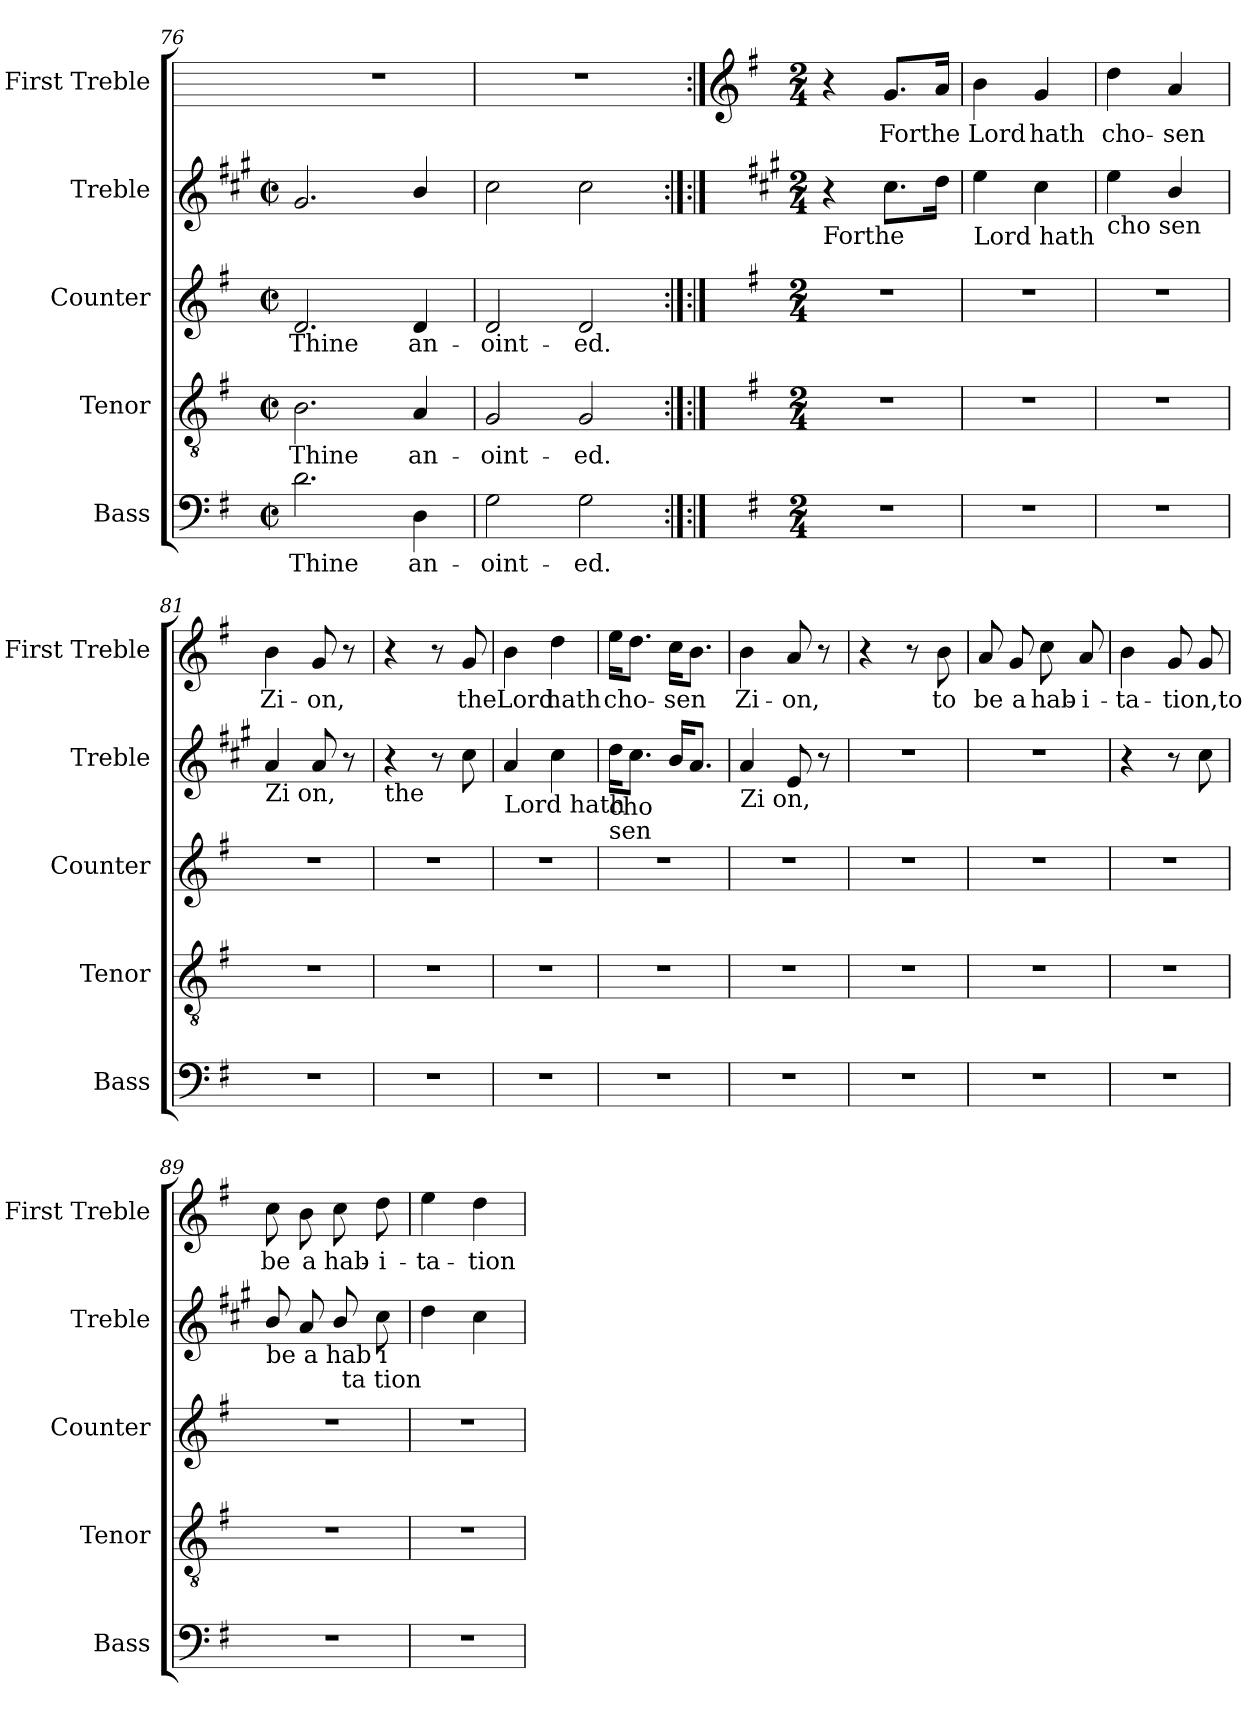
**kern	**text	**kern	**text	**kern	**text	**kern	**kern	**text
*part5	*part5	*part4	*part4	*part3	*part3	*part2	*part1	*part1
*staff5	*staff5	*staff4	*staff4	*staff3	*staff3	*staff2	*staff1	*staff1
*I"Bass	*	*I"Tenor	*	*I"Counter	*	*I"Treble	*I"First  Treble	*
*I'Bass	*	*I'Tenor	*	*I'Counter	*	*I'Treble	*I'First  Treble	*
*clefF4	*	*clefGv2	*	*clefG2	*	*clefG2	*	*
*	*	*	*	*	*	*ITrd1c2	*	*
*k[f#]	*	*k[f#]	*	*k[f#]	*	*k[f#]	*	*
*G:	*	*G:	*	*G:	*	*G:	*	*
*M2/2	*	*M2/2	*	*M2/2	*	*M2/2	*	*
*met(c|)	*	*met(c|)	*	*met(c|)	*	*met(c|)	*	*
=76	=76	=76	=76	=76	=76	=76	=76	=76
!	!LO:LY:a:cj	!	!LO:LY:a:cj	!	!LO:LY:b:cj	!	!	!
2.d\	Thine	2.B\	Thine	2.d/	Thine	2.f#/	1r	.
!	!LO:LY:a:cj	!	!LO:LY:a:cj	!	!LO:LY:b:cj	!	!	!
4D\	an-	4A/	an-	4d/	an-	4a/	.	.
=77	=77	=77	=77	=77	=77	=77	=77	=77
!	!LO:LY:a:cj	!	!LO:LY:a:cj	!	!LO:LY:b:cj	!	!	!
2G\	-oint-	2G/	-oint-	2d/	-oint-	2b\	1r	.
!	!LO:LY:a:cj	!	!LO:LY:a:cj	!	!LO:LY:b:cj	!	!	!
2G\	-ed.	2G/	-ed.	2d/	-ed.	2b\	.	.
!!LO:PB:g=z
=78:|!	=78	=78:|!	=78	=78:|!	=78	=78:|!	=78	=78
*	*	*	*	*	*	*	*clefG2	*
*	*	*	*	*	*	*	*k[f#]	*
*	*	*	*	*	*	*	*G:	*
*M2/4	*	*M2/4	*	*M2/4	*	*M2/4	*M2/4	*
2r	.	2r	.	2r	.	4r	4r	.
!	!	!	!	!	!	!	!	!LO:LY:b
.	.	.	.	.	.	8.b\L	8.g/L	Forthe
.	.	.	.	.	.	16cc\J	16a/J	.
!	!	!	!	!	!	!LO:TX:b:t=Forthe	!	!
=79	=79	=79	=79	=79	=79	=79	=79	=79
!	!	!	!	!	!	!	!	!LO:LY:b:cj
2r	.	2r	.	2r	.	4dd\	4b\	Lord
!	!	!	!	!	!	!	!	!LO:LY:b:cj
.	.	.	.	.	.	4b\	4g/	hath
!	!	!	!	!	!	!LO:TX:b:t=Lord hath	!	!
=80	=80	=80	=80	=80	=80	=80	=80	=80
!	!	!	!	!	!	!	!	!LO:LY:b:cj
2r	.	2r	.	2r	.	4dd\	4dd\	cho-
!	!	!	!	!	!	!	!	!LO:LY:b:cj
.	.	.	.	.	.	4a/	4a/	-sen
!	!	!	!	!	!	!LO:TX:b:t=cho sen	!	!
=81	=81	=81	=81	=81	=81	=81	=81	=81
!	!	!	!	!	!	!	!	!LO:LY:b:cj
2r	.	2r	.	2r	.	4g/	4b\	Zi-
!	!	!	!	!	!	!	!	!LO:LY:b:cj
.	.	.	.	.	.	8g/	8g/	-on,
.	.	.	.	.	.	8r	8r	.
!	!	!	!	!	!	!LO:TX:b:t=Zi on,	!	!
=82	=82	=82	=82	=82	=82	=82	=82	=82
2r	.	2r	.	2r	.	4r	4r	.
.	.	.	.	.	.	8r	8r	.
!	!	!	!	!	!	!	!	!LO:LY:b:cj
.	.	.	.	.	.	8b\	8g/	the
!	!	!	!	!	!	!LO:TX:b:t=the	!	!
=83	=83	=83	=83	=83	=83	=83	=83	=83
!	!	!	!	!	!	!	!	!LO:LY:b:cj
2r	.	2r	.	2r	.	4g/	4b\	Lord
!	!	!	!	!	!	!	!	!LO:LY:b:cj
.	.	.	.	.	.	4b\	4dd\	hath
!	!	!	!	!	!	!LO:TX:b:t=Lord hath	!	!
=84	=84	=84	=84	=84	=84	=84	=84	=84
!	!	!	!	!	!	!	!	!LO:LY:b
2r	.	2r	.	2r	.	16cc\L	16ee\L	cho-
.	.	.	.	.	.	8.b\J	8.dd\J	.
!	!	!	!	!	!	!	!	!LO:LY:b:cj
.	.	.	.	.	.	16a/L	16cc\L	-sen
.	.	.	.	.	.	8.g/J	8.b\J	.
!	!	!	!	!	!	!LO:TX:b:t=cho	!	!
!	!	!	!	!	!	!LO:TX:b:t=sen	!	!
=85	=85	=85	=85	=85	=85	=85	=85	=85
!	!	!	!	!	!	!	!	!LO:LY:b:cj
2r	.	2r	.	2r	.	4g/	4b\	Zi-
!	!	!	!	!	!	!	!	!LO:LY:b:cj
.	.	.	.	.	.	8d/	8a/	-on,
.	.	.	.	.	.	8r	8r	.
!	!	!	!	!	!	!LO:TX:b:t=Zi on,	!	!
=86	=86	=86	=86	=86	=86	=86	=86	=86
2r	.	2r	.	2r	.	2r	4r	.
.	.	.	.	.	.	.	8r	.
!	!	!	!	!	!	!	!	!LO:LY:b:cj
.	.	.	.	.	.	.	8b\	to
!!LO:LB:g=z
=87	=87	=87	=87	=87	=87	=87	=87	=87
!	!	!	!	!	!	!	!	!LO:LY:b:cj
2r	.	2r	.	2r	.	2r	8a/	be
!	!	!	!	!	!	!	!	!LO:LY:b:cj
.	.	.	.	.	.	.	8g/	a
!	!	!	!	!	!	!	!	!LO:LY:b:cj
.	.	.	.	.	.	.	8cc\	hab-
!	!	!	!	!	!	!	!	!LO:LY:b:cj
.	.	.	.	.	.	.	8a/	-i-
=88	=88	=88	=88	=88	=88	=88	=88	=88
!	!	!	!	!	!	!	!	!LO:LY:b:cj
2r	.	2r	.	2r	.	4r	4b\	-ta-
!	!	!	!	!	!	!	!	!LO:LY:b:cj
.	.	.	.	.	.	8r	8g/	-tion,to
.	.	.	.	.	.	8b\	8g/	.
=89	=89	=89	=89	=89	=89	=89	=89	=89
!	!	!	!	!	!	!	!	!LO:LY:b:cj
2r	.	2r	.	2r	.	8a/	8cc\	be
!	!	!	!	!	!	!	!	!LO:LY:b:cj
.	.	.	.	.	.	8g/	8b\	a
!	!	!	!	!	!	!	!	!LO:LY:b:cj
.	.	.	.	.	.	8a/	8cc\	hab-
!	!	!	!	!	!	!	!	!LO:LY:b:cj
.	.	.	.	.	.	8b\	8dd\	-i-
!	!	!	!	!	!	!LO:TX:b:t=be a hab i	!	!
=90	=90	=90	=90	=90	=90	=90	=90	=90
!	!	!	!	!	!	!	!	!LO:LY:b:cj
2r	.	2r	.	2r	.	4cc\	4ee\	-ta-
!	!	!	!	!	!	!	!	!LO:LY:b:cj
.	.	.	.	.	.	4b\	4dd\	-tion
!	!	!	!	!	!	!LO:TX:b:t=ta tion	!	!
=	=	=	=	=	=	=	=	=
*-	*-	*-	*-	*-	*-	*-	*-	*-
